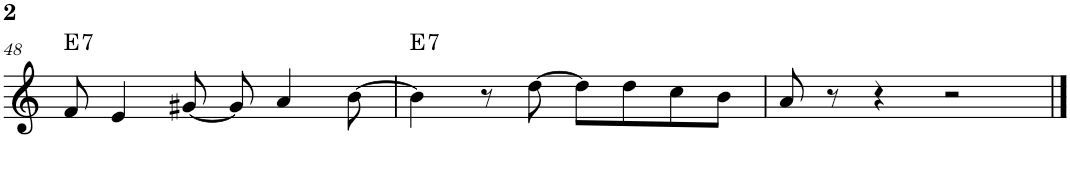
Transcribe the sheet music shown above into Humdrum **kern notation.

**kern	**harte
*part1	*part1
*staff1	*
*I"Piano	*
*I'Pno.	*
!!LO:PB:g=z
*clefG2	*
*k[]	*
*M4/4	*
=48	=48
!	!LO:H:kt=7
8f/	E:7
4e/	.
[8g#X/	.
8g#/]	.
4a/	.
[8b\	.
=49	=49
!	!LO:H:kt=7
4b\]	E:7
8r	.
[8dd\	.
8dd\L]	.
8dd\	.
8cc\	.
8b\J	.
=50	=50
8a/	.
8r	.
4r	.
2r	.
==	==
*-	*-
